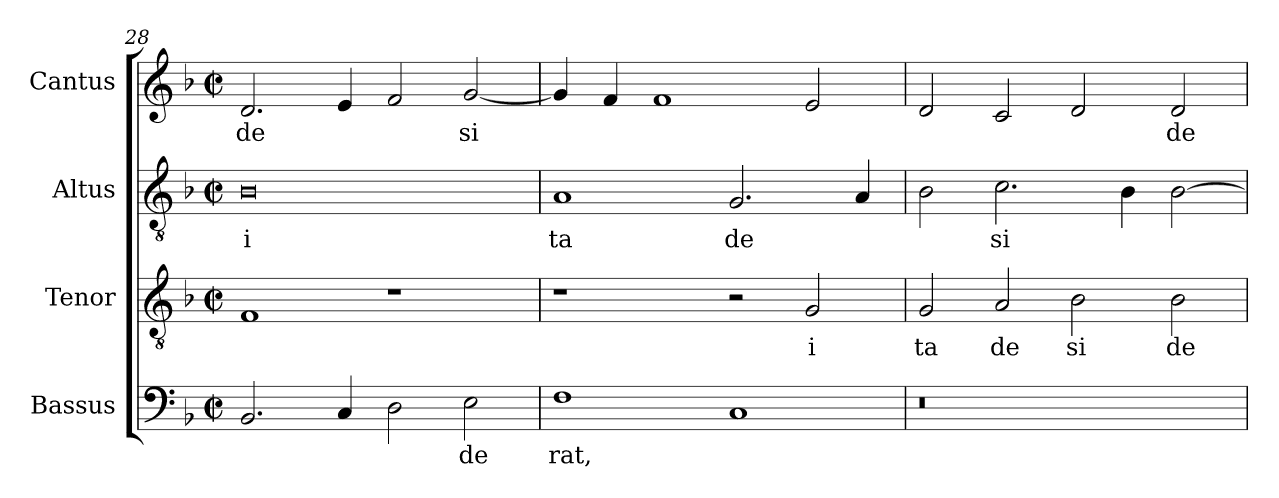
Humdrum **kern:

**kern	**text	**kern	**text	**kern	**text	**kern	**text
*part4	*part4	*part3	*part3	*part2	*part2	*part1	*part1
*staff4	*staff4	*staff3	*staff3	*staff2	*staff2	*staff1	*staff1
*I"Bassus	*	*I"Tenor	*	*I"Altus	*	*I"Cantus	*
*clefF4	*	*clefGv2	*	*clefGv2	*	*clefG2	*
*k[b-]	*	*k[b-]	*	*k[b-]	*	*k[b-]	*
*F:	*	*F:	*	*F:	*	*F:	*
*M2/2	*	*M2/2	*	*M2/2	*	*M2/2	*
*met(c|)	*	*met(c|)	*	*met(c|)	*	*met(c|)	*
=28	=28	=28	=28	=28	=28	=28	=28
!	!	!	!	!	!LO:LY:b:cj	!	!LO:LY:b:cj
2.BB-/	.	1F	.	0B-	i	2.d/	de
4C/	.	.	.	.	.	4e/	.
2D\	.	1r	.	.	.	2f/	.
!	!LO:LY:b:cj	!	!	!	!	!	!LO:LY:b:cj
2E\	de	.	.	.	.	[<2g/	si
=29	=29	=29	=29	=29	=29	=29	=29
!	!LO:LY:b:cj	!	!	!	!LO:LY:b:cj	!	!
1F	rat,	1r	.	1A	ta	4g/]	.
.	.	.	.	.	.	4f/	.
.	.	.	.	.	.	1f	.
!	!	!	!	!	!LO:LY:b:cj	!	!
1C	.	2r	.	2.G/	de	.	.
!	!	!	!LO:LY:b:cj	!	!	!	!
.	.	2G/	i	.	.	2e/	.
.	.	.	.	4A/	.	.	.
=30	=30	=30	=30	=30	=30	=30	=30
!	!	!	!LO:LY:b:cj	!	!	!	!
0r	.	2G/	ta	2B-\	.	2d/	.
!	!	!	!LO:LY:b:cj	!	!LO:LY:b:cj	!	!
.	.	2A/	de	2.c\	si	2c/	.
!	!	!	!LO:LY:b:cj	!	!	!	!
.	.	2B-\	si	.	.	2d/	.
.	.	.	.	4B-\	.	.	.
!	!	!	!LO:LY:b:cj	!	!	!	!LO:LY:b:cj
.	.	2B-\	de	[>2B-\	.	2d/	de
=	=	=	=	=	=	=	=
*-	*-	*-	*-	*-	*-	*-	*-
